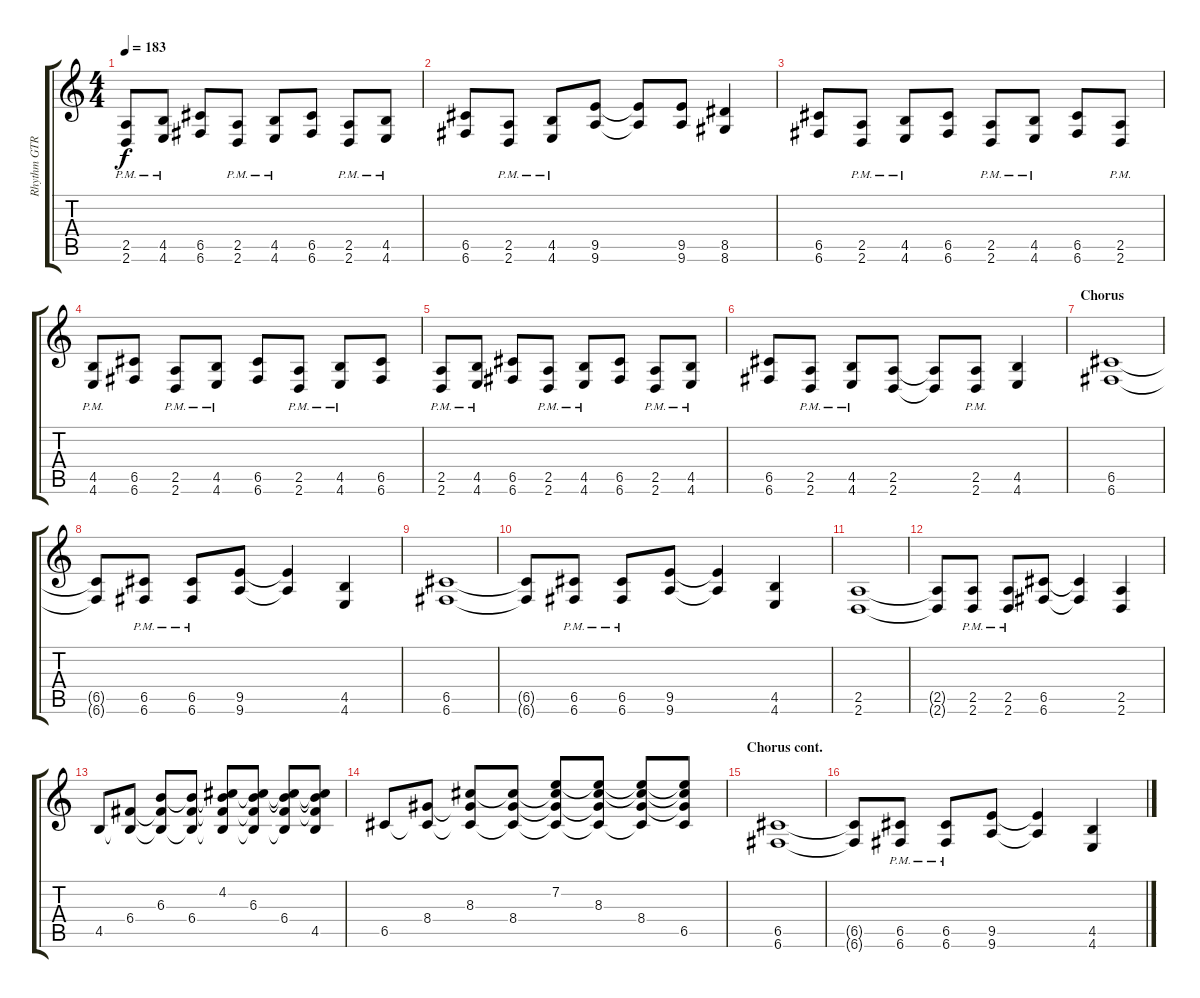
\track ("Rhythm GTR 1" "Rhythm GTR") {instrument overdrivenguitar}
\staff {score tabs}
\tuning (D4 A3 F3 C3 G2 C2) {hide}
\ts (4 4)
\tempo 183
\clef g2
\ks aminor
(2.5{pm} 2.6{pm}).8{dy f} (4.5{pm} 4.6{pm}).8 (6.5 6.6).8 (2.5{pm} 2.6{pm}).8 (4.5{pm} 4.6{pm}).8 (6.5 6.6).8 (2.5{pm} 2.6{pm}).8 (4.5{pm} 4.6{pm}).8 |
(6.5 6.6).8 (2.5{pm} 2.6{pm}).8 (4.5{pm} 4.6{pm}).8 (9.5 9.6).8 (9.5{t} 9.6{t}).8 (9.5 9.6).8 (8.5 8.6).4 |
(6.5 6.6).8 (2.5{pm} 2.6{pm}).8 (4.5{pm} 4.6{pm}).8 (6.5 6.6).8 (2.5{pm} 2.6{pm}).8 (4.5{pm} 4.6{pm}).8 (6.5 6.6).8 (2.5{pm} 2.6{pm}).8 |
(4.5{pm} 4.6{pm}).8 (6.5 6.6).8 (2.5{pm} 2.6{pm}).8 (4.5{pm} 4.6{pm}).8 (6.5 6.6).8 (2.5{pm} 2.6{pm}).8 (4.5{pm} 4.6{pm}).8 (6.5 6.6).8 |
(2.5{pm} 2.6{pm}).8 (4.5{pm} 4.6{pm}).8 (6.5 6.6).8 (2.5{pm} 2.6{pm}).8 (4.5{pm} 4.6{pm}).8 (6.5 6.6).8 (2.5{pm} 2.6{pm}).8 (4.5{pm} 4.6{pm}).8 |
(6.5 6.6).8 (2.5{pm} 2.6{pm}).8 (4.5{pm} 4.6{pm}).8 (2.5 2.6).8 (2.5{t} 2.6{t}).8 (2.5{pm} 2.6{pm}).8 (4.5 4.6).4 |
\section ("" "Chorus")
(6.5 6.6).1 |
(6.5{t} 6.6{t}).8 (6.5{pm} 6.6{pm}).8 (6.5{pm} 6.6{pm}).8 (9.5 9.6).8 (9.5{t} 9.6{t}).4 (4.5 4.6).4 |
(6.5 6.6).1 |
(6.5{t} 6.6{t}).8 (6.5{pm} 6.6{pm}).8 (6.5{pm} 6.6{pm}).8 (9.5 9.6).8 (9.5{t} 9.6{t}).4 (4.5 4.6).4 |
(2.5 2.6).1 |
(2.5{t} 2.6{t}).8 (2.5{pm} 2.6{pm}).8 (2.5{pm} 2.6{pm}).8 (6.5 6.6).8 (6.5{t} 6.6{t}).4 (2.5 2.6).4 |
4.5.8 (6.4 4.5{t}).8 (6.3 6.4{t} 4.5{t}).8 (6.3{t} 6.4 4.5{t}).8 (4.2 6.3{t} 6.4{t} 4.5{t}).8 (4.2{t} 6.3 6.4{t} 4.5{t}).8 (4.2{t} 6.3{t} 6.4 4.5{t}).8 (4.2{t} 6.3{t} 6.4{t} 4.5).8 |
6.5.8 (8.4 6.5{t}).8 (8.3 8.4{t} 6.5{t}).8 (8.3{t} 8.4 6.5{t}).8 (7.2 8.3{t} 8.4{t} 6.5{t}).8 (7.2{t} 8.3 8.4{t} 6.5{t}).8 (7.2{t} 8.3{t} 8.4 6.5{t}).8 (7.2{t} 8.3{t} 8.4{t} 6.5).8 |
\section ("" "Chorus cont.")
(6.5 6.6).1 |
(6.5{t} 6.6{t}).8 (6.5{pm} 6.6{pm}).8 (6.5{pm} 6.6{pm}).8 (9.5 9.6).8 (9.5{t} 9.6{t}).4 (4.5 4.6).4
